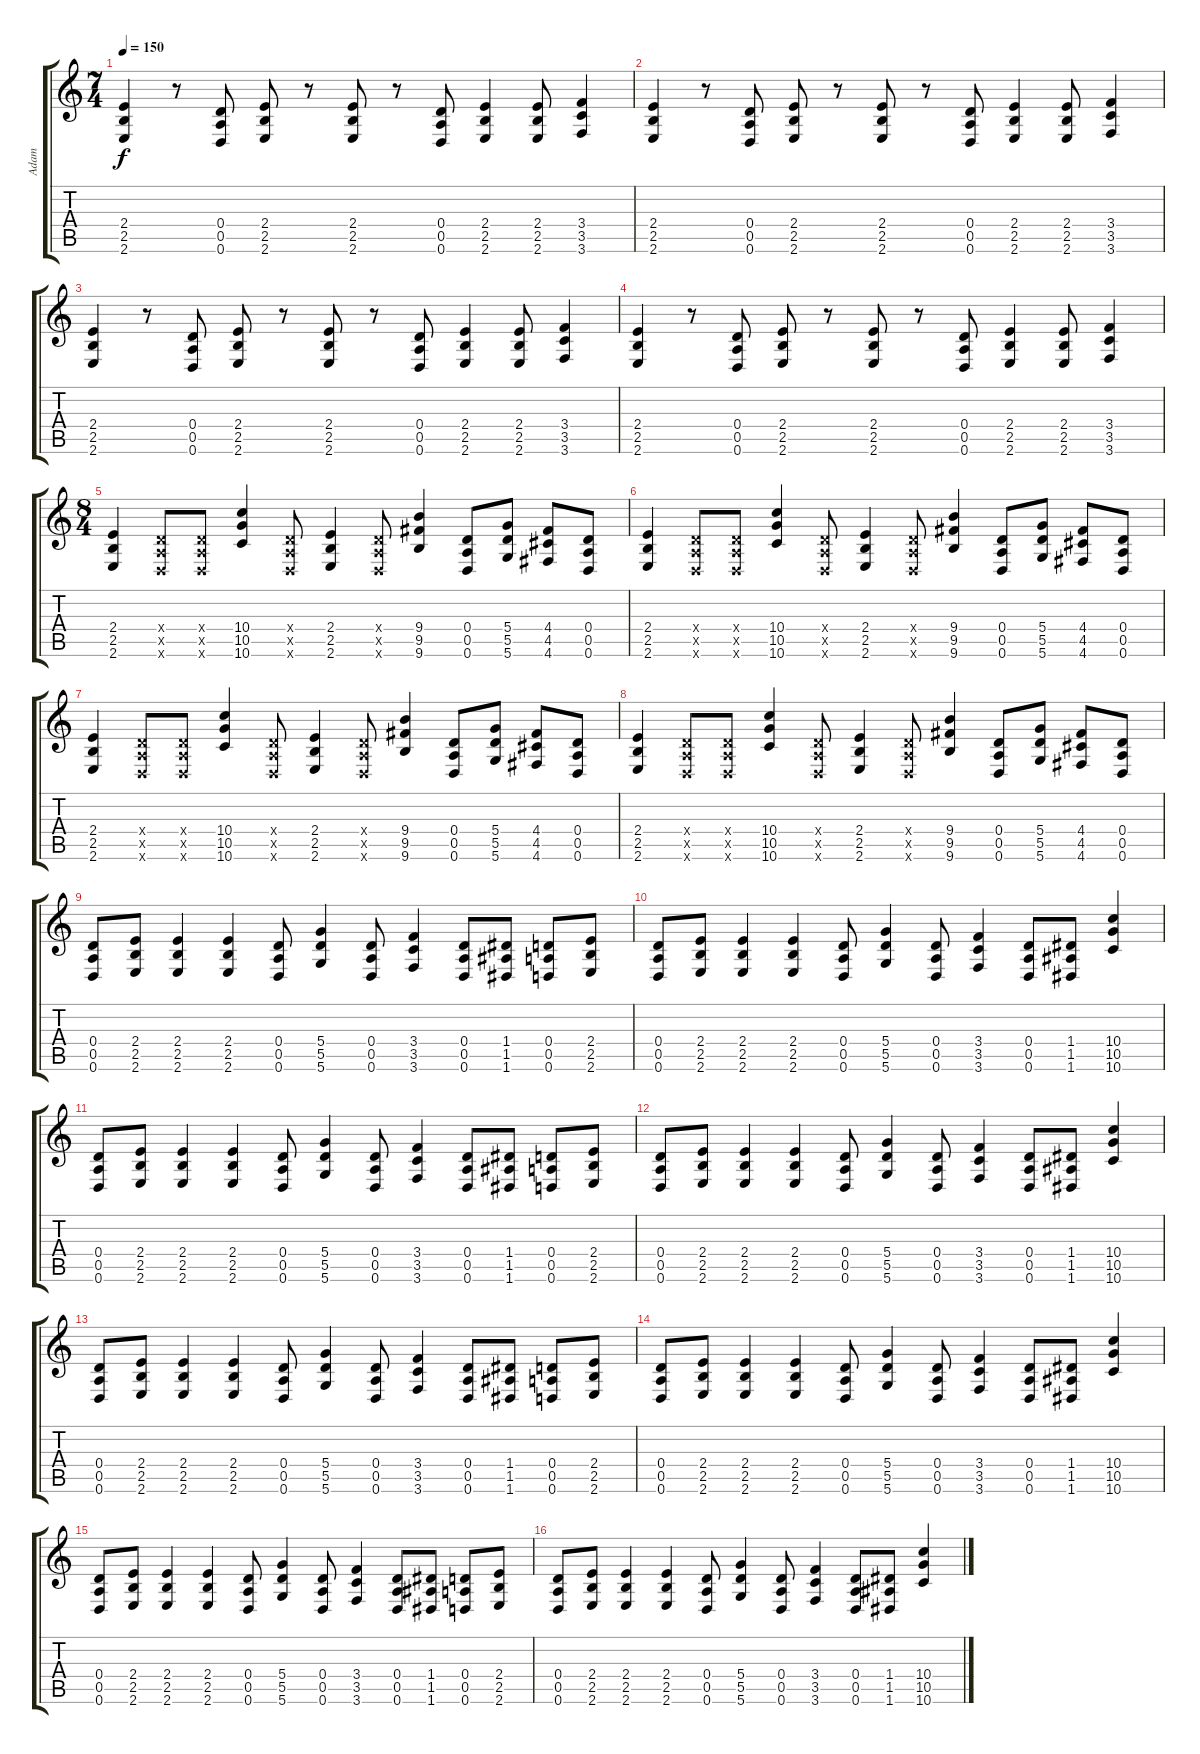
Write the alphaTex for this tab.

\track ("Adam" "Adam") {instrument overdrivenguitar}
\staff {score tabs}
\tuning (E4 B3 G3 D3 A2 D2) {hide}
\ts (7 4)
\tempo 150
\clef g2
\ks c
(2.4 2.5 2.6).4{dy f} r.8 (0.4 0.5 0.6).8 (2.4 2.5 2.6).8 r.8 (2.4 2.5 2.6).8 r.8 (0.4 0.5 0.6).8 (2.4 2.5 2.6).4 (2.4 2.5 2.6).8 (3.4 3.5 3.6).4 |
(2.4 2.5 2.6).4 r.8 (0.4 0.5 0.6).8 (2.4 2.5 2.6).8 r.8 (2.4 2.5 2.6).8 r.8 (0.4 0.5 0.6).8 (2.4 2.5 2.6).4 (2.4 2.5 2.6).8 (3.4 3.5 3.6).4 |
(2.4 2.5 2.6).4 r.8 (0.4 0.5 0.6).8 (2.4 2.5 2.6).8 r.8 (2.4 2.5 2.6).8 r.8 (0.4 0.5 0.6).8 (2.4 2.5 2.6).4 (2.4 2.5 2.6).8 (3.4 3.5 3.6).4 |
(2.4 2.5 2.6).4 r.8 (0.4 0.5 0.6).8 (2.4 2.5 2.6).8 r.8 (2.4 2.5 2.6).8 r.8 (0.4 0.5 0.6).8 (2.4 2.5 2.6).4 (2.4 2.5 2.6).8 (3.4 3.5 3.6).4 |
\ts (8 4)
(2.4 2.5 2.6).4 (0.4{x} 0.5{x} 0.6{x}).8 (0.4{x} 0.5{x} 0.6{x}).8 (10.4 10.5 10.6).4 (0.4{x} 0.5{x} 0.6{x}).8 (2.4 2.5 2.6).4 (0.4{x} 0.5{x} 0.6{x}).8 (9.4 9.5 9.6).4 (0.4 0.5 0.6).8 (5.4 5.5 5.6).8 (4.4 4.5 4.6).8 (0.4 0.5 0.6).8 |
(2.4 2.5 2.6).4 (0.4{x} 0.5{x} 0.6{x}).8 (0.4{x} 0.5{x} 0.6{x}).8 (10.4 10.5 10.6).4 (0.4{x} 0.5{x} 0.6{x}).8 (2.4 2.5 2.6).4 (0.4{x} 0.5{x} 0.6{x}).8 (9.4 9.5 9.6).4 (0.4 0.5 0.6).8 (5.4 5.5 5.6).8 (4.4 4.5 4.6).8 (0.4 0.5 0.6).8 |
(2.4 2.5 2.6).4 (0.4{x} 0.5{x} 0.6{x}).8 (0.4{x} 0.5{x} 0.6{x}).8 (10.4 10.5 10.6).4 (0.4{x} 0.5{x} 0.6{x}).8 (2.4 2.5 2.6).4 (0.4{x} 0.5{x} 0.6{x}).8 (9.4 9.5 9.6).4 (0.4 0.5 0.6).8 (5.4 5.5 5.6).8 (4.4 4.5 4.6).8 (0.4 0.5 0.6).8 |
(2.4 2.5 2.6).4 (0.4{x} 0.5{x} 0.6{x}).8 (0.4{x} 0.5{x} 0.6{x}).8 (10.4 10.5 10.6).4 (0.4{x} 0.5{x} 0.6{x}).8 (2.4 2.5 2.6).4 (0.4{x} 0.5{x} 0.6{x}).8 (9.4 9.5 9.6).4 (0.4 0.5 0.6).8 (5.4 5.5 5.6).8 (4.4 4.5 4.6).8 (0.4 0.5 0.6).8 |
(0.4 0.5 0.6).8 (2.4 2.5 2.6).8 (2.4 2.5 2.6).4 (2.4 2.5 2.6).4 (0.4 0.5 0.6).8 (5.4 5.5 5.6).4 (0.4 0.5 0.6).8 (3.4 3.5 3.6).4 (0.4 0.5 0.6).8 (1.4 1.5 1.6).8 (0.4 0.5 0.6).8 (2.4 2.5 2.6).8 |
(0.4 0.5 0.6).8 (2.4 2.5 2.6).8 (2.4 2.5 2.6).4 (2.4 2.5 2.6).4 (0.4 0.5 0.6).8 (5.4 5.5 5.6).4 (0.4 0.5 0.6).8 (3.4 3.5 3.6).4 (0.4 0.5 0.6).8 (1.4 1.5 1.6).8 (10.4 10.5 10.6).4 |
(0.4 0.5 0.6).8 (2.4 2.5 2.6).8 (2.4 2.5 2.6).4 (2.4 2.5 2.6).4 (0.4 0.5 0.6).8 (5.4 5.5 5.6).4 (0.4 0.5 0.6).8 (3.4 3.5 3.6).4 (0.4 0.5 0.6).8 (1.4 1.5 1.6).8 (0.4 0.5 0.6).8 (2.4 2.5 2.6).8 |
(0.4 0.5 0.6).8 (2.4 2.5 2.6).8 (2.4 2.5 2.6).4 (2.4 2.5 2.6).4 (0.4 0.5 0.6).8 (5.4 5.5 5.6).4 (0.4 0.5 0.6).8 (3.4 3.5 3.6).4 (0.4 0.5 0.6).8 (1.4 1.5 1.6).8 (10.4 10.5 10.6).4 |
(0.4 0.5 0.6).8 (2.4 2.5 2.6).8 (2.4 2.5 2.6).4 (2.4 2.5 2.6).4 (0.4 0.5 0.6).8 (5.4 5.5 5.6).4 (0.4 0.5 0.6).8 (3.4 3.5 3.6).4 (0.4 0.5 0.6).8 (1.4 1.5 1.6).8 (0.4 0.5 0.6).8 (2.4 2.5 2.6).8 |
(0.4 0.5 0.6).8 (2.4 2.5 2.6).8 (2.4 2.5 2.6).4 (2.4 2.5 2.6).4 (0.4 0.5 0.6).8 (5.4 5.5 5.6).4 (0.4 0.5 0.6).8 (3.4 3.5 3.6).4 (0.4 0.5 0.6).8 (1.4 1.5 1.6).8 (10.4 10.5 10.6).4 |
(0.4 0.5 0.6).8 (2.4 2.5 2.6).8 (2.4 2.5 2.6).4 (2.4 2.5 2.6).4 (0.4 0.5 0.6).8 (5.4 5.5 5.6).4 (0.4 0.5 0.6).8 (3.4 3.5 3.6).4 (0.4 0.5 0.6).8 (1.4 1.5 1.6).8 (0.4 0.5 0.6).8 (2.4 2.5 2.6).8 |
(0.4 0.5 0.6).8 (2.4 2.5 2.6).8 (2.4 2.5 2.6).4 (2.4 2.5 2.6).4 (0.4 0.5 0.6).8 (5.4 5.5 5.6).4 (0.4 0.5 0.6).8 (3.4 3.5 3.6).4 (0.4 0.5 0.6).8 (1.4 1.5 1.6).8 (10.4 10.5 10.6).4
